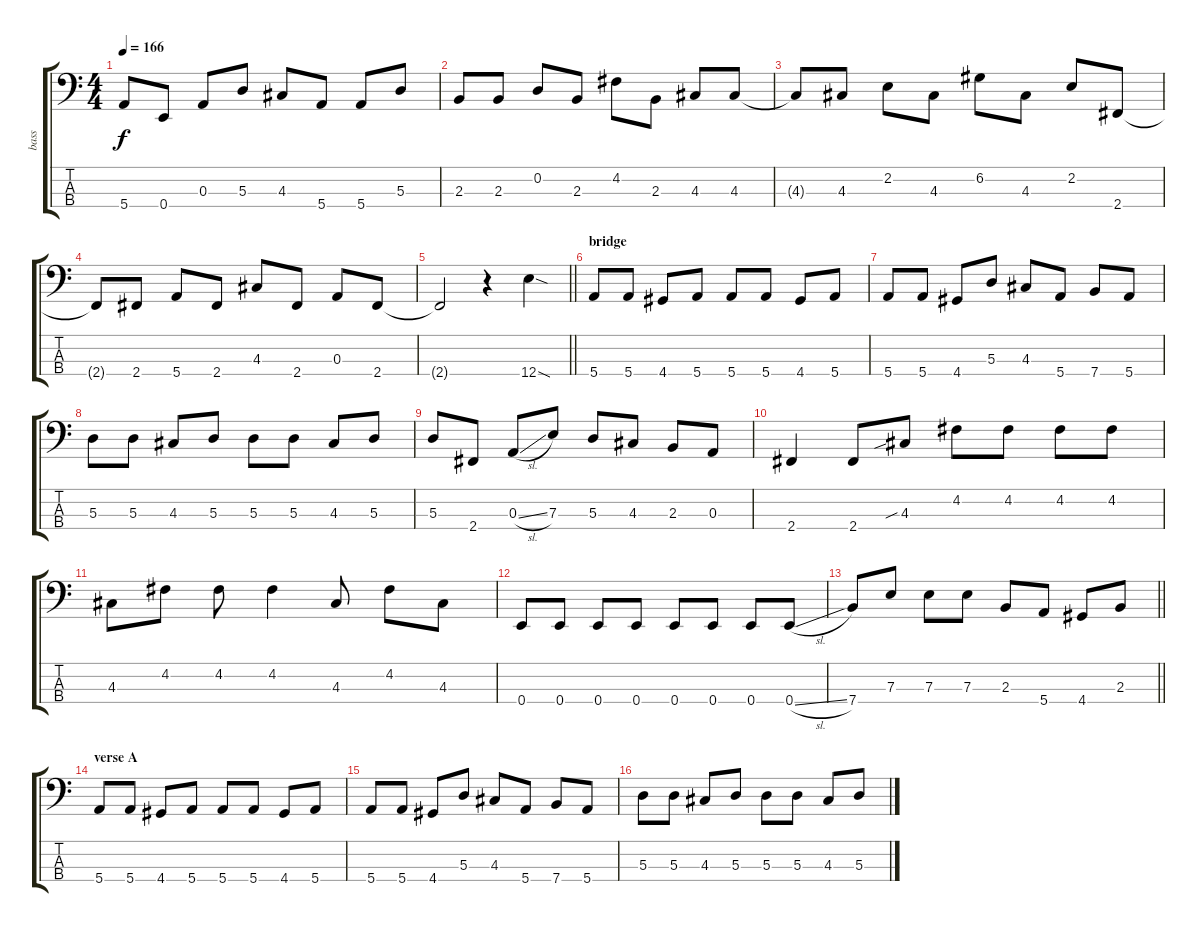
\track ("bass" "bass") {instrument electricbassfinger}
\staff {score tabs}
\tuning (G2 D2 A1 E1) {hide}
\ts (4 4)
\tempo 166
\clef f4
\ks c
5.4{t}.8{dy f} 0.4.8 0.3.8 5.3.8 4.3.8 5.4.8 5.4.8 5.3.8 |
2.3.8 2.3.8 0.2.8 2.3.8 4.2.8 2.3.8 4.3.8 4.3.8 |
4.3{t}.8 4.3.8 2.2.8 4.3.8 6.2.8 4.3.8 2.2.8 2.4.8 |
2.4{t}.8 2.4.8 5.4.8 2.4.8 4.3.8 2.4.8 0.3.8 2.4.8 |
\barLineRight lightlight
2.4{t}.2 r.4 12.4{sod}.4 |
\section ("" "bridge")
5.4.8 5.4.8 4.4.8 5.4.8 5.4.8 5.4.8 4.4.8 5.4.8 |
5.4.8 5.4.8 4.4.8 5.3.8 4.3.8 5.4.8 7.4.8 5.4.8 |
5.3.8 5.3.8 4.3.8 5.3.8 5.3.8 5.3.8 4.3.8 5.3.8 |
5.3.8 2.4.8 0.3{sl}.8 7.3.8 5.3.8 4.3.8 2.3.8 0.3.8 |
2.4.4 2.4.8 4.3{sib}.8 4.2.8 4.2.8 4.2.8 4.2.8 |
4.3.8 4.2.8 4.2.8 4.2.4 4.3.8 4.2.8 4.3.8 |
0.4.8 0.4.8 0.4.8 0.4.8 0.4.8 0.4.8 0.4.8 0.4{sl}.8 |
\barLineRight lightlight
7.4.8 7.3.8 7.3.8 7.3.8 2.3.8 5.4.8 4.4.8 2.3.8 |
\section ("" "verse A")
5.4.8 5.4.8 4.4.8 5.4.8 5.4.8 5.4.8 4.4.8 5.4.8 |
5.4.8 5.4.8 4.4.8 5.3.8 4.3.8 5.4.8 7.4.8 5.4.8 |
5.3.8 5.3.8 4.3.8 5.3.8 5.3.8 5.3.8 4.3.8 5.3.8
